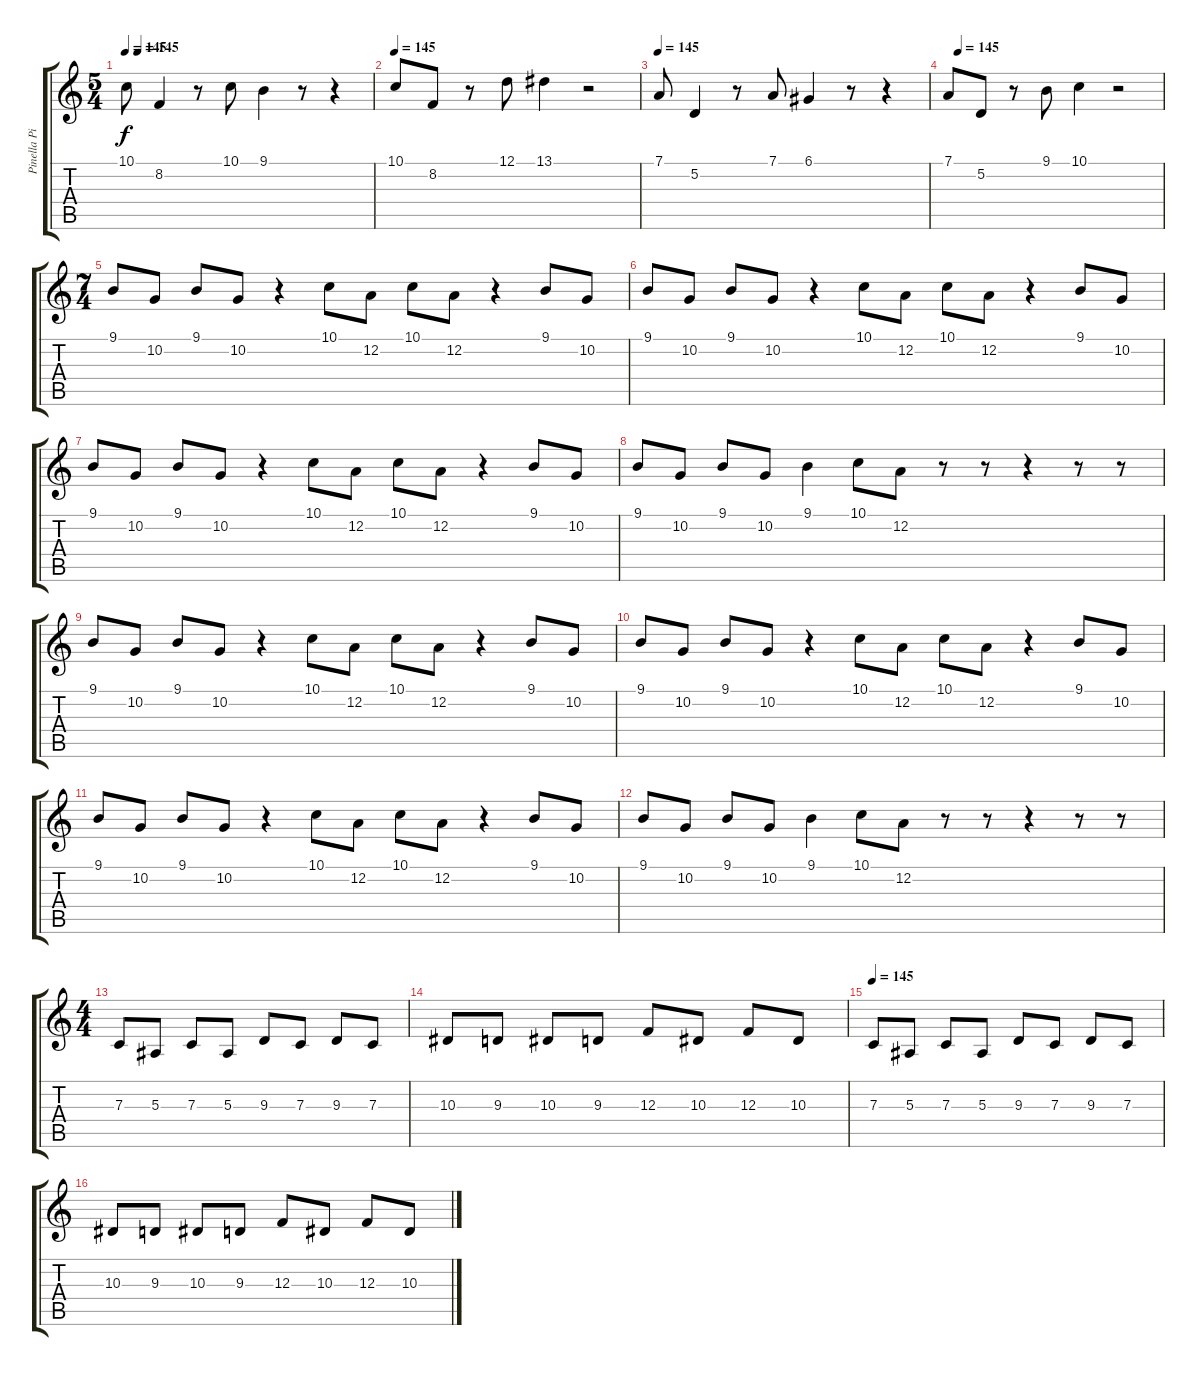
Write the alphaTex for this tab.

\track ("Pinella Piano" "Pinella Pi") {instrument acousticgrandpiano}
\staff {score tabs}
\tuning (D4 A3 F3 C3 G2 D2) {hide}
\ts (5 4)
\tempo 145
\tempo (145 0.05)
\clef g2
\ks c
10.1.8{dy f instrument pad1newage} 8.2.4 r.8 10.1.8 9.1.4 r.8 r.4 |
\tempo 145
10.1.8 8.2.8 r.8 12.1.8 13.1.4 r.2 |
\tempo 145
7.1.8{instrument pad1newage} 5.2.4 r.8 7.1.8 6.1.4 r.8 r.4 |
\tempo (145 0.05)
7.1.8 5.2.8 r.8 9.1.8 10.1.4 r.2 |
\ts (7 4)
9.1.8{volume 8 instrument pad1newage} 10.2.8 9.1.8 10.2.8 r.4 10.1.8 12.2.8 10.1.8 12.2.8 r.4 9.1.8 10.2.8 |
9.1.8{volume 8 instrument pad1newage} 10.2.8 9.1.8 10.2.8 r.4 10.1.8 12.2.8 10.1.8 12.2.8 r.4 9.1.8 10.2.8 |
9.1.8{volume 8 instrument pad1newage} 10.2.8 9.1.8 10.2.8 r.4 10.1.8 12.2.8 10.1.8 12.2.8 r.4 9.1.8 10.2.8 |
9.1.8{volume 8 instrument pad1newage} 10.2.8 9.1.8 10.2.8 9.1.4 10.1.8 12.2.8 r.8 r.8 r.4 r.8 r.8 |
9.1.8{volume 8 instrument pad1newage} 10.2.8 9.1.8 10.2.8 r.4 10.1.8 12.2.8 10.1.8 12.2.8 r.4 9.1.8 10.2.8 |
9.1.8{volume 8 instrument pad1newage} 10.2.8 9.1.8 10.2.8 r.4 10.1.8 12.2.8 10.1.8 12.2.8 r.4 9.1.8 10.2.8 |
9.1.8{volume 8 instrument pad1newage} 10.2.8 9.1.8 10.2.8 r.4 10.1.8 12.2.8 10.1.8 12.2.8 r.4 9.1.8 10.2.8 |
9.1.8{volume 8 instrument pad1newage} 10.2.8 9.1.8 10.2.8 9.1.4 10.1.8 12.2.8 r.8 r.8 r.4 r.8 r.8 |
\ts (4 4)
7.3.8{instrument acousticgrandpiano} 5.3.8 7.3.8 5.3.8 9.3.8 7.3.8 9.3.8 7.3.8 |
10.3.8 9.3.8 10.3.8 9.3.8 12.3.8 10.3.8 12.3.8 10.3.8 |
\tempo 145
7.3.8{volume 11 instrument acousticgrandpiano} 5.3.8 7.3.8 5.3.8 9.3.8 7.3.8 9.3.8 7.3.8 |
10.3.8 9.3.8 10.3.8 9.3.8 12.3.8 10.3.8 12.3.8 10.3.8
